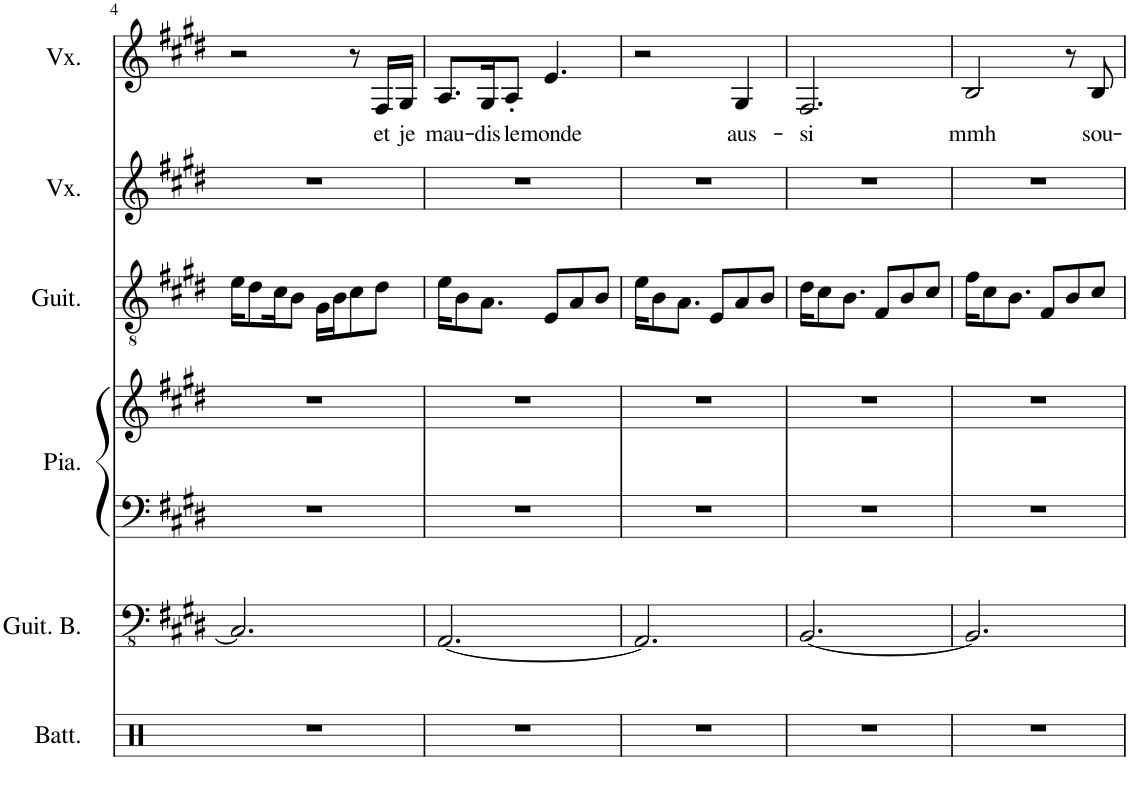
**kern	**kern	**kern	**kern	**kern	**kern	**kern	**text
*part6	*part5	*part4	*part4	*part3	*part2	*part1	*part1
*staff7	*staff6	*staff5	*staff4	*staff3	*staff2	*staff1	*staff1
*I"Batterie	*I"Guitare basse	*I"Piano	*	*I"Guitare classique	*I"Voix	*I"Voix	*
*I'Batt.	*I'Guit. B.	*I'Pia.	*	*I'Guit.	*I'Vx.	*I'Vx.	*
!!LO:PB:g=z
*clefX	*clefFv4	*clefF4	*clefG2	*clefGv2	*clefG2	*clefG2	*
*k[]	*k[f#c#g#d#]	*k[f#c#g#d#]	*k[f#c#g#d#]	*k[f#c#g#d#]	*k[f#c#g#d#]	*k[f#c#g#d#]	*
*M6/8	*M6/8	*M6/8	*M6/8	*M6/8	*M6/8	*M6/8	*
=4	=4	=4	=4	=4	=4	=4	=4
2.r	2.CC#/]	2.r	2.r	16e\KL	2.r	2r	.
.	.	.	.	8d#\	.	.	.
.	.	.	.	16c#\K	.	.	.
.	.	.	.	8B\J	.	.	.
.	.	.	.	16G#\LL	.	.	.
.	.	.	.	16B\J	.	.	.
.	.	.	.	8c#\	.	8r	.
!	!	!	!	!	!	!	!LO:LY:b
.	.	.	.	8d#\J	.	16F#/LL	et
!	!	!	!	!	!	!	!LO:LY:b
.	.	.	.	.	.	16G#/JJ	je
=5	=5	=5	=5	=5	=5	=5	=5
!	!	!	!	!	!	!	!LO:LY:b
2.r	[2.AAA/	2.r	2.r	16e\KL	2.r	8.A/L	mau-
.	.	.	.	8B\	.	.	.
!	!	!	!	!	!	!	!LO:LY:b
.	.	.	.	8.A\J	.	16G#/K	dis
!	!	!	!	!	!	!	!LO:LY:b
.	.	.	.	.	.	8A'/J	le
!	!	!	!	!	!	!	!LO:LY:b
.	.	.	.	8E/L	.	4.e/	monde
.	.	.	.	8A/	.	.	.
.	.	.	.	8B/J	.	.	.
=6	=6	=6	=6	=6	=6	=6	=6
2.r	2.AAA/]	2.r	2.r	16e\KL	2.r	2r	.
.	.	.	.	8B\	.	.	.
.	.	.	.	8.A\J	.	.	.
.	.	.	.	8E/L	.	.	.
!	!	!	!	!	!	!	!LO:LY:b
.	.	.	.	8A/	.	4G#/	aus-
.	.	.	.	8B/J	.	.	.
=7	=7	=7	=7	=7	=7	=7	=7
!	!	!	!	!	!	!	!LO:LY:b
2.r	[2.BBB/	2.r	2.r	16d#\KL	2.r	2.F#/	-si
.	.	.	.	8c#\	.	.	.
.	.	.	.	8.B\J	.	.	.
.	.	.	.	8F#/L	.	.	.
.	.	.	.	8B/	.	.	.
.	.	.	.	8c#/J	.	.	.
=8	=8	=8	=8	=8	=8	=8	=8
!	!	!	!	!	!	!	!LO:LY:b
2.r	2.BBB/]	2.r	2.r	16f#\KL	2.r	2B/	mmh
.	.	.	.	8c#\	.	.	.
.	.	.	.	8.B\J	.	.	.
.	.	.	.	8F#/L	.	.	.
.	.	.	.	8B/	.	8r	.
!	!	!	!	!	!	!	!LO:LY:b
.	.	.	.	8c#/J	.	8B/	sou-
=	=	=	=	=	=	=	=
*-	*-	*-	*-	*-	*-	*-	*-
